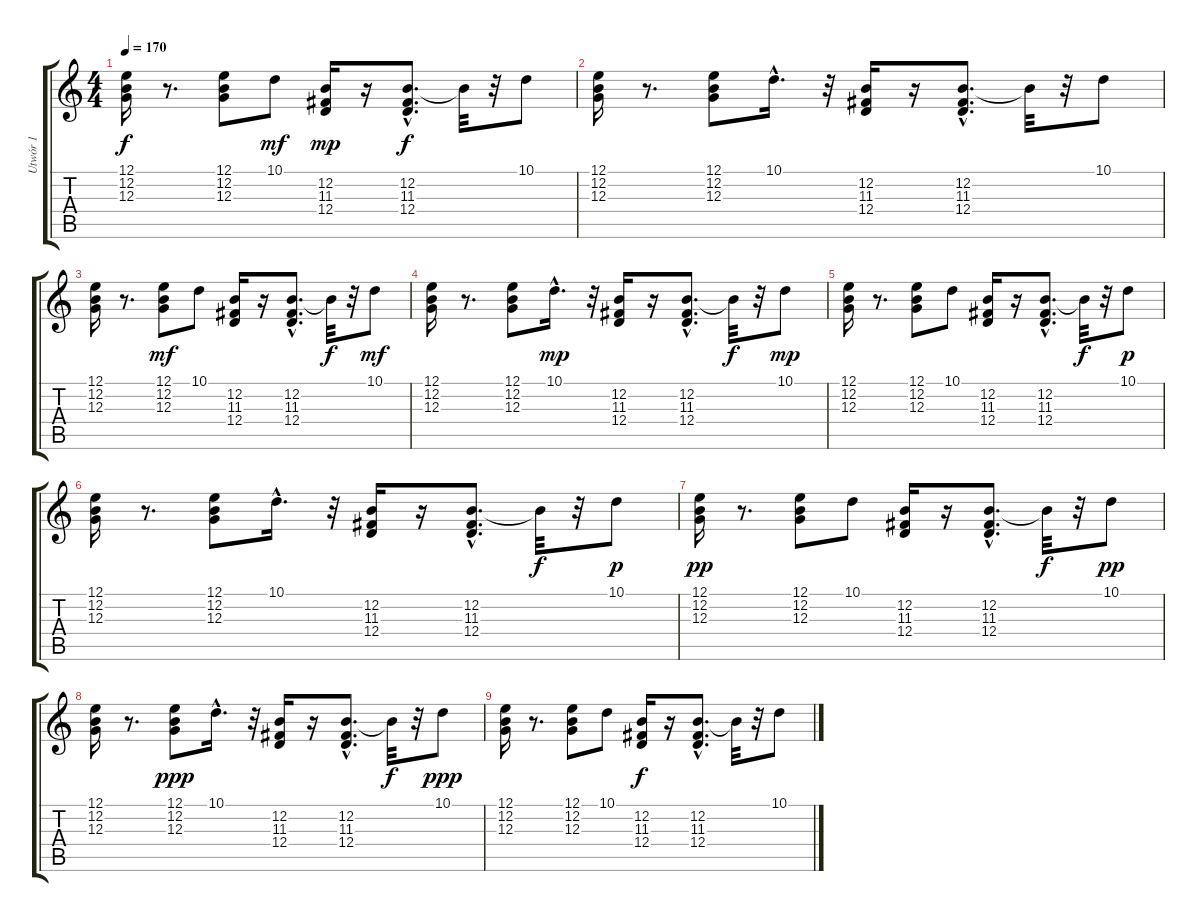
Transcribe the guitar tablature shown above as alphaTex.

\track ("Utwór 1" "Utwór 1") {instrument percussiveorgan}
\staff {score tabs}
\tuning (E4 B3 G3 D3 A2 E2) {hide}
\ts (4 4)
\tempo 170
\clef g2
\ks c
(12.1 12.2 12.3).16{dy f} r.8{d} (12.1 12.2 12.3).8 10.1.8{dy mf} (12.2 11.3 12.4).16{dy mp} r.16 (12.2{hac} 11.3{hac} 12.4).8{d dy f} 12.2{t}.32 r.32 10.1.8 |
(12.1 12.2 12.3).16 r.8{d} (12.1 12.2 12.3).8 10.1{hac}.16{d} r.32 (12.2 11.3 12.4).16 r.16 (12.2{hac} 11.3{hac} 12.4{hac}).8{d} 12.2{t}.32 r.32 10.1.8 |
(12.1 12.2 12.3).16 r.8{d} (12.1 12.2 12.3).8{dy mf} 10.1.8 (12.2 11.3 12.4).16 r.16 (12.2{hac} 11.3{hac} 12.4).8{d} 12.2{t}.32{dy f} r.32 10.1.8{dy mf} |
(12.1 12.2 12.3).16 r.8{d} (12.1 12.2 12.3).8 10.1{hac}.16{d dy mp} r.32 (12.2 11.3 12.4).16 r.16 (12.2{hac} 11.3{hac} 12.4{hac}).8{d} 12.2{t}.32{dy f} r.32 10.1.8{dy mp} |
(12.1 12.2 12.3).16 r.8{d} (12.1 12.2 12.3).8 10.1.8 (12.2 11.3 12.4).16 r.16 (12.2{hac} 11.3{hac} 12.4).8{d} 12.2{t}.32{dy f} r.32 10.1.8{dy p} |
(12.1 12.2 12.3).16 r.8{d} (12.1 12.2 12.3).8 10.1{hac}.16{d} r.32 (12.2 11.3 12.4).16 r.16 (12.2{hac} 11.3{hac} 12.4{hac}).8{d} 12.2{t}.32{dy f} r.32 10.1.8{dy p} |
(12.1 12.2 12.3).16{dy pp} r.8{d} (12.1 12.2 12.3).8 10.1.8 (12.2 11.3 12.4).16 r.16 (12.2{hac} 11.3{hac} 12.4).8{d} 12.2{t}.32{dy f} r.32 10.1.8{dy pp} |
(12.1 12.2 12.3).16 r.8{d} (12.1 12.2 12.3).8{dy ppp} 10.1{hac}.16{d} r.32 (12.2 11.3 12.4).16 r.16 (12.2{hac} 11.3{hac} 12.4{hac}).8{d} 12.2{t}.32{dy f} r.32 10.1.8{dy ppp} |
(12.1 12.2 12.3).16 r.8{d} (12.1 12.2 12.3).8 10.1.8 (12.2 11.3 12.4).16{dy f} r.16 (12.2{hac} 11.3{hac} 12.4).8{d} 12.2{t}.32 r.32 10.1.8
